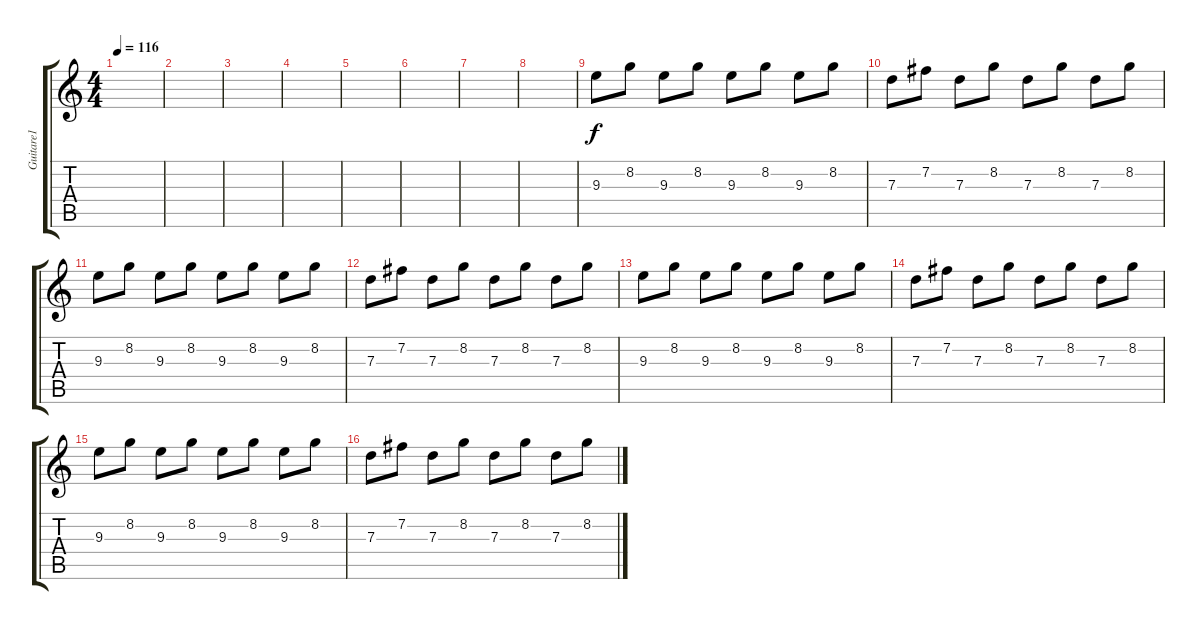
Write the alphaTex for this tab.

\track ("Guitare1" "Guitare1") {instrument electricguitarclean}
\staff {score tabs}
\tuning (E4 B3 G3 D3 A2 E2) {hide}
\ts (4 4)
\tempo 116
\clef g2
\ks c
|
|
|
|
|
|
|
|
9.3.8 8.2.8 9.3.8 8.2.8 9.3.8 8.2.8 9.3.8 8.2.8 |
7.3.8 7.2.8 7.3.8 8.2.8 7.3.8 8.2.8 7.3.8 8.2.8 |
9.3.8 8.2.8 9.3.8 8.2.8 9.3.8 8.2.8 9.3.8 8.2.8 |
7.3.8 7.2.8 7.3.8 8.2.8 7.3.8 8.2.8 7.3.8 8.2.8 |
9.3.8 8.2.8 9.3.8 8.2.8 9.3.8 8.2.8 9.3.8 8.2.8 |
7.3.8 7.2.8 7.3.8 8.2.8 7.3.8 8.2.8 7.3.8 8.2.8 |
9.3.8 8.2.8 9.3.8 8.2.8 9.3.8 8.2.8 9.3.8 8.2.8 |
7.3.8 7.2.8 7.3.8 8.2.8 7.3.8 8.2.8 7.3.8 8.2.8
